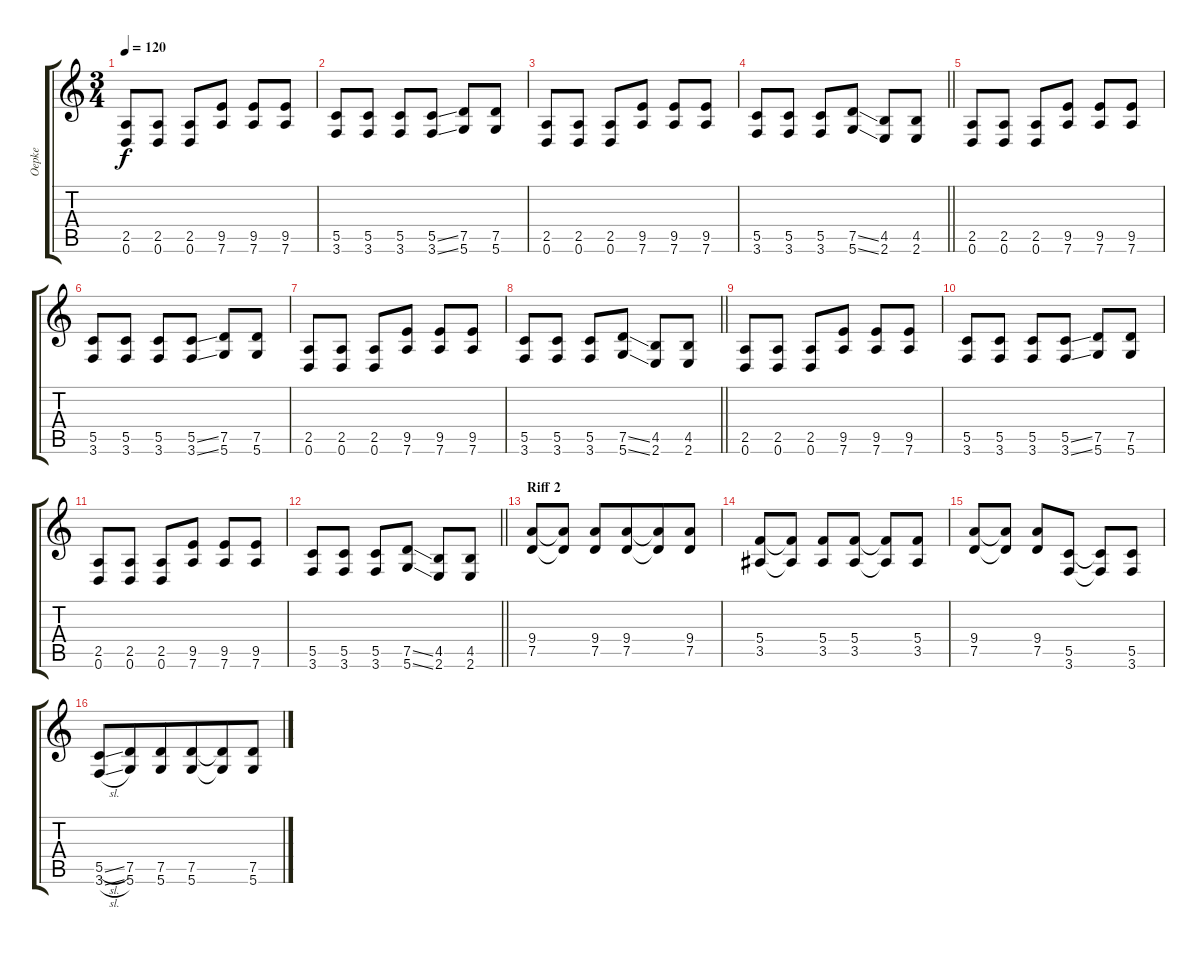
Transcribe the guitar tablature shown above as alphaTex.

\track ("Oepke" "Oepke") {instrument distortionguitar}
\staff {score tabs}
\tuning (D4 A3 F3 C3 G2 D2) {hide}
\ts (3 4)
\tempo 120
\clef g2
\ks c
(2.5 0.6).8{dy f} (2.5 0.6).8 (2.5 0.6).8 (9.5 7.6).8 (9.5 7.6).8 (9.5 7.6).8 |
(5.5 3.6).8 (5.5 3.6).8 (5.5 3.6).8 (5.5{ss} 3.6{ss}).8 (7.5 5.6).8 (7.5 5.6).8 |
(2.5 0.6).8 (2.5 0.6).8 (2.5 0.6).8 (9.5 7.6).8 (9.5 7.6).8 (9.5 7.6).8 |
\barLineRight lightlight
(5.5 3.6).8 (5.5 3.6).8 (5.5 3.6).8 (7.5{ss} 5.6{ss}).8 (4.5 2.6).8 (4.5 2.6).8 |
(2.5 0.6).8 (2.5 0.6).8 (2.5 0.6).8 (9.5 7.6).8 (9.5 7.6).8 (9.5 7.6).8 |
(5.5 3.6).8 (5.5 3.6).8 (5.5 3.6).8 (5.5{ss} 3.6{ss}).8 (7.5 5.6).8 (7.5 5.6).8 |
(2.5 0.6).8 (2.5 0.6).8 (2.5 0.6).8 (9.5 7.6).8 (9.5 7.6).8 (9.5 7.6).8 |
\barLineRight lightlight
(5.5 3.6).8 (5.5 3.6).8 (5.5 3.6).8 (7.5{ss} 5.6{ss}).8 (4.5 2.6).8 (4.5 2.6).8 |
(2.5 0.6).8 (2.5 0.6).8 (2.5 0.6).8 (9.5 7.6).8 (9.5 7.6).8 (9.5 7.6).8 |
(5.5 3.6).8 (5.5 3.6).8 (5.5 3.6).8 (5.5{ss} 3.6{ss}).8 (7.5 5.6).8 (7.5 5.6).8 |
(2.5 0.6).8 (2.5 0.6).8 (2.5 0.6).8 (9.5 7.6).8 (9.5 7.6).8 (9.5 7.6).8 |
\barLineRight lightlight
(5.5 3.6).8 (5.5 3.6).8 (5.5 3.6).8 (7.5{ss} 5.6{ss}).8 (4.5 2.6).8 (4.5 2.6).8 |
\section ("" "Riff 2")
(9.4 7.5).8 (9.4{t} 7.5{t}).8 (9.4 7.5).8{beam merge} (9.4 7.5).8{beam merge} (9.4{t} 7.5{t}).8{beam merge} (9.4 7.5).8 |
(5.4 3.5).8 (5.4{t} 3.5{t}).8 (5.4 3.5).8 (5.4 3.5).8 (5.4{t} 3.5{t}).8 (5.4 3.5).8 |
(9.4 7.5).8 (9.4{t} 7.5{t}).8 (9.4 7.5).8 (5.5 3.6).8 (5.5{t} 3.6{t}).8 (5.5 3.6).8 |
(5.5{sl} 3.6{sl}).8 (7.5 5.6).8{beam merge} (7.5 5.6).8 (7.5 5.6).8{beam merge} (7.5{t} 5.6{t}).8 (7.5 5.6).8
